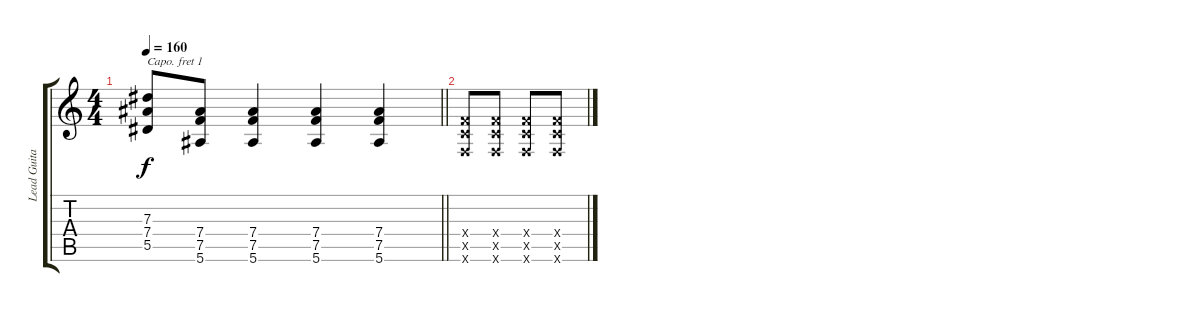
\track ("Lead Guitar" "Lead Guita") {instrument electricguitarjazz}
\staff {score tabs}
\capo 1
\tuning (E4 B3 G3 D3 A2 E2) {hide}
\ts (4 4)
\tempo 160
\clef g2
\barLineRight lightlight
\ks c
(7.3{t} 7.4{t} 5.5{t}).8{dy f} (7.4 7.5 5.6).8 (7.4 7.5 5.6).4 (7.4 7.5 5.6).4 (7.4 7.5 5.6).4 |
(2.4{x} 2.5{x} 0.6{x}).8 (2.4{x} 2.5{x} 0.6{x}).8 (2.4{x} 2.5{x} 0.6{x}).8 (2.4{x} 2.5{x} 0.6{x}).8
